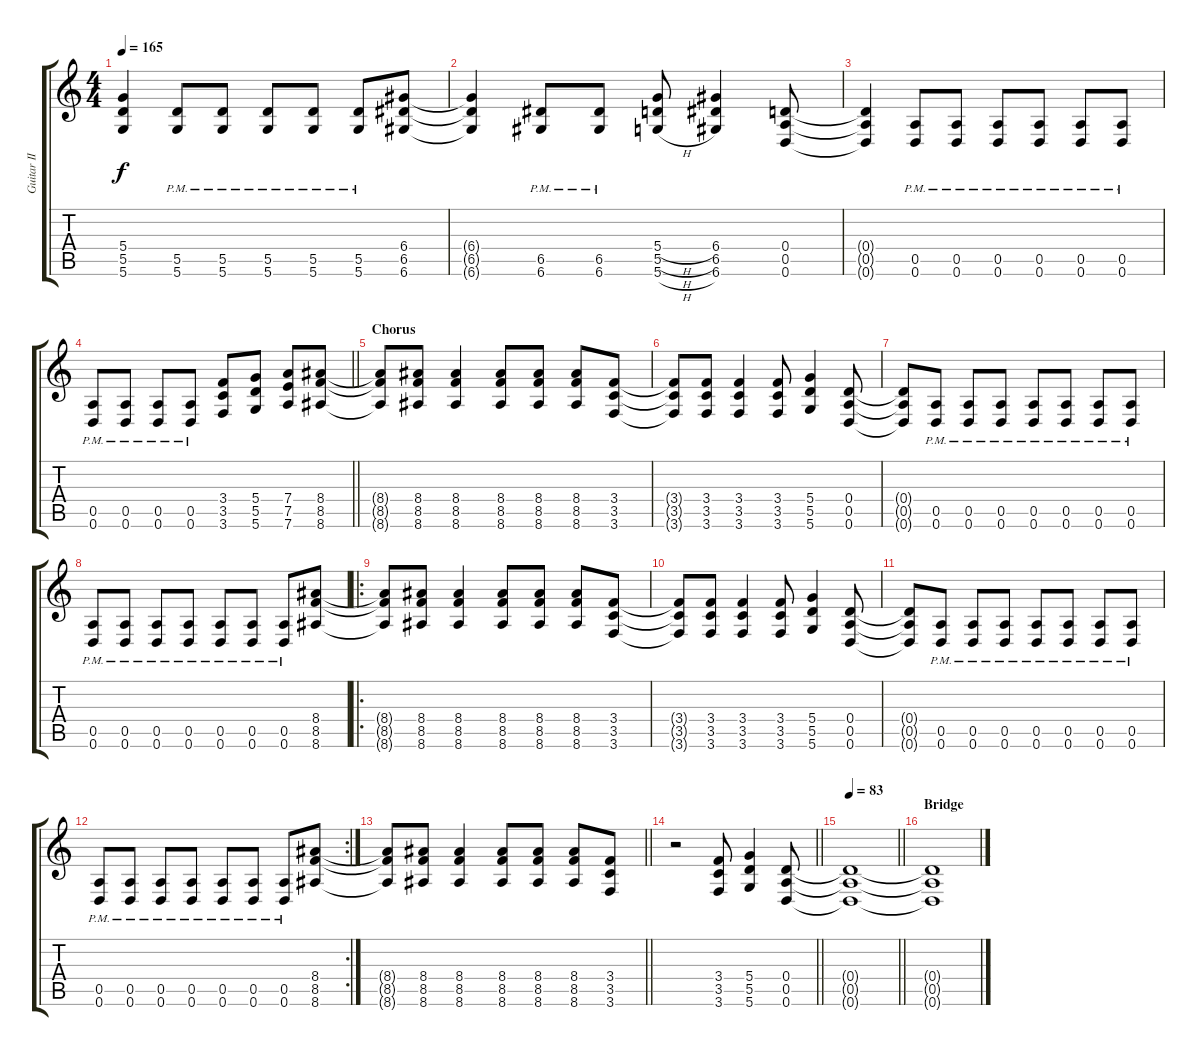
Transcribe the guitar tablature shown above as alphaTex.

\track ("Guitar II" "Guitar II") {instrument distortionguitar}
\staff {score tabs}
\tuning (E4 B3 G3 D3 A2 D2) {hide}
\ts (4 4)
\tempo 165
\clef g2
\ks c
(5.4{t} 5.5{t} 5.6{t}).4{dy f} (5.5{pm} 5.6{pm}).8 (5.5{pm} 5.6{pm}).8 (5.5{pm} 5.6{pm}).8 (5.5{pm} 5.6{pm}).8 (5.5{pm} 5.6{pm}).8 (6.4 6.5 6.6).8 |
(6.4{t} 6.5{t} 6.6{t}).4 (6.5{pm} 6.6{pm}).8 (6.5{pm} 6.6{pm}).8 (5.4{h} 5.5{h} 5.6{h}).8 (6.4 6.5 6.6).4 (0.4 0.5 0.6).8 |
(0.4{t} 0.5{t} 0.6{t}).4 (0.5{pm} 0.6{pm}).8 (0.5{pm} 0.6{pm}).8 (0.5{pm} 0.6{pm}).8 (0.5{pm} 0.6{pm}).8 (0.5{pm} 0.6{pm}).8 (0.5{pm} 0.6{pm}).8 |
\barLineRight lightlight
(0.5{pm} 0.6{pm}).8 (0.5{pm} 0.6{pm}).8 (0.5{pm} 0.6{pm}).8 (0.5{pm} 0.6{pm}).8 (3.4 3.5 3.6).8 (5.4 5.5 5.6).8 (7.4 7.5 7.6).8 (8.4 8.5 8.6).8 |
\section ("" "Chorus")
(8.4{t} 8.5{t} 8.6{t}).8 (8.4 8.5 8.6).8 (8.4 8.5 8.6).4 (8.4 8.5 8.6).8 (8.4 8.5 8.6).8 (8.4 8.5 8.6).8 (3.4 3.5 3.6).8 |
(3.4{t} 3.5{t} 3.6{t}).8 (3.4 3.5 3.6).8 (3.4 3.5 3.6).4 (3.4 3.5 3.6).8 (5.4 5.5 5.6).4 (0.4 0.5 0.6).8 |
(0.4{t} 0.5{t} 0.6{t}).8 (0.5{pm} 0.6).8 (0.5{pm} 0.6).8 (0.5{pm} 0.6).8 (0.5{pm} 0.6).8 (0.5{pm} 0.6).8 (0.5{pm} 0.6).8 (0.5{pm} 0.6{pm}).8 |
(0.5{pm} 0.6{pm}).8 (0.5{pm} 0.6{pm}).8 (0.5{pm} 0.6{pm}).8 (0.5{pm} 0.6{pm}).8 (0.5{pm} 0.6{pm}).8 (0.5{pm} 0.6{pm}).8 (0.5{pm} 0.6{pm}).8 (8.4 8.5 8.6).8 |
\ro
(8.4{t} 8.5{t} 8.6{t}).8 (8.4 8.5 8.6).8 (8.4 8.5 8.6).4 (8.4 8.5 8.6).8 (8.4 8.5 8.6).8 (8.4 8.5 8.6).8 (3.4 3.5 3.6).8 |
(3.4{t} 3.5{t} 3.6{t}).8 (3.4 3.5 3.6).8 (3.4 3.5 3.6).4 (3.4 3.5 3.6).8 (5.4 5.5 5.6).4 (0.4 0.5 0.6).8 |
(0.4{t} 0.5{t} 0.6{t}).8 (0.5{pm} 0.6{pm}).8 (0.5{pm} 0.6{pm}).8 (0.5{pm} 0.6{pm}).8 (0.5{pm} 0.6{pm}).8 (0.5{pm} 0.6{pm}).8 (0.5{pm} 0.6{pm}).8 (0.5{pm} 0.6{pm}).8 |
\rc 2
(0.5{pm} 0.6{pm}).8 (0.5{pm} 0.6{pm}).8 (0.5{pm} 0.6{pm}).8 (0.5{pm} 0.6{pm}).8 (0.5{pm} 0.6{pm}).8 (0.5{pm} 0.6{pm}).8 (0.5{pm} 0.6{pm}).8 (8.4 8.5 8.6).8 |
\barLineRight lightlight
(8.4{t} 8.5{t} 8.6{t}).8 (8.4 8.5 8.6).8 (8.4 8.5 8.6).4 (8.4 8.5 8.6).8 (8.4 8.5 8.6).8 (8.4 8.5 8.6).8 (3.4 3.5 3.6).8 |
\barLineRight lightlight
r.2 (3.4 3.5 3.6).8 (5.4 5.5 5.6).4 (0.4 0.5 0.6).8 |
\tempo 80
\tempo 83
\barLineRight lightlight
(0.4{t} 0.5{t} 0.6{t}).1{volume 0} |
\section ("" "Bridge")
(0.4{t} 0.5{t} 0.6{t}).1
